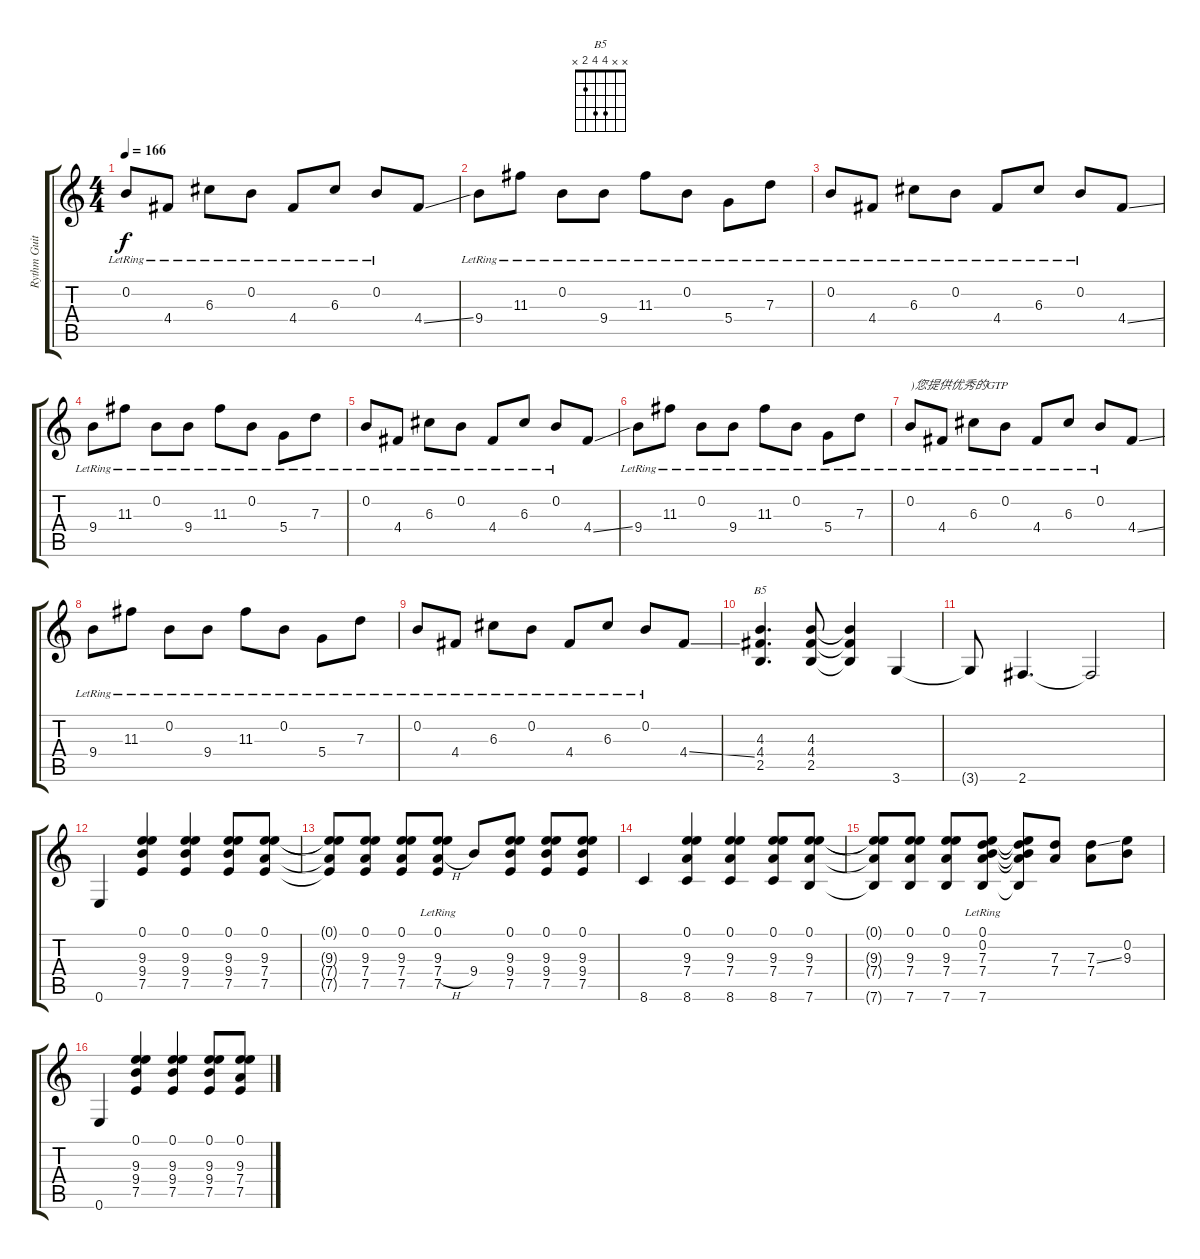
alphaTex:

\track ("Rythm Guitar" "Rythm Guit") {instrument distortionguitar}
\staff {score tabs}
\tuning (E4 B3 G3 D3 A2 E2) {hide}
\chord ("B5" x x 4 4 2 x)
\ts (4 4)
\tempo 166
\clef g2
\ks c
0.2{lr}.8{dy f} 4.4{lr}.8 6.3{lr}.8 0.2{lr}.8 4.4{lr}.8 6.3{lr}.8 0.2{lr}.8 4.4{ss}.8 |
9.4{lr}.8 11.3{lr}.8 0.2{lr}.8 9.4{lr}.8 11.3{lr}.8 0.2{lr}.8 5.4{lr}.8 7.3{lr}.8 |
0.2{lr}.8 4.4{lr}.8 6.3{lr}.8 0.2{lr}.8 4.4{lr}.8 6.3{lr}.8 0.2{lr}.8 4.4{ss}.8 |
9.4{lr}.8 11.3{lr}.8 0.2{lr}.8 9.4{lr}.8 11.3{lr}.8 0.2{lr}.8 5.4{lr}.8 7.3{lr}.8 |
0.2{lr}.8 4.4{lr}.8 6.3{lr}.8 0.2{lr}.8 4.4{lr}.8 6.3{lr}.8 0.2{lr}.8 4.4{ss}.8 |
9.4{lr}.8 11.3{lr}.8 0.2{lr}.8 9.4{lr}.8 11.3{lr}.8 0.2{lr}.8 5.4{lr}.8 7.3{lr}.8 |
0.2{lr}.8{txt ")您提供优秀的GTP"} 4.4{lr}.8 6.3{lr}.8 0.2{lr}.8 4.4{lr}.8 6.3{lr}.8 0.2{lr}.8 4.4{ss}.8 |
9.4{lr}.8 11.3{lr}.8 0.2{lr}.8 9.4{lr}.8 11.3{lr}.8 0.2{lr}.8 5.4{lr}.8 7.3{lr}.8 |
0.2{lr}.8 4.4{lr}.8 6.3{lr}.8 0.2{lr}.8 4.4{lr}.8 6.3{lr}.8 0.2{lr}.8 4.4{ss}.8 |
(4.3 4.4 2.5).4{d ch "B5"} (4.3 4.4 2.5).8 (4.3{t} 4.4{t} 2.5{t}).4 3.6.4 |
3.6{t}.8 2.6.4{d} 2.6{t}.2 |
0.6.4 (0.1 9.3 9.4 7.5).4 (0.1 9.3 9.4 7.5).4 (0.1 9.3 9.4 7.5).8 (0.1 9.3 7.4 7.5).8 |
(0.1{t} 9.3{t} 7.4{t} 7.5{t}).8 (0.1 9.3 7.4 7.5).8 (0.1 9.3 7.4 7.5).8 (0.1{lr} 9.3{lr} 7.4{h} 7.5{lr}).8 9.4.8 (0.1 9.3 9.4 7.5).8 (0.1 9.3 9.4 7.5).8 (0.1 9.3 9.4 7.5).8 |
8.6.4 (0.1 9.3 7.4 8.6).4 (0.1 9.3 7.4 8.6).4 (0.1 9.3 7.4 8.6).8 (0.1 9.3 7.4 7.6).8 |
(0.1{t} 9.3{t} 7.4{t} 7.6{t}).8 (0.1 9.3 7.4 7.6).8 (0.1 9.3 7.4 7.6).8 (0.1{lr} 0.2{lr} 7.3{lr} 7.4{lr} 7.6{lr}).8 (0.1{t} 0.2{t} 7.3{t} 7.4{t} 7.6{t}).8 (7.3 7.4).8 (7.3{ss} 7.4).8 (0.2 9.3).8 |
0.6.4 (0.1 9.3 9.4 7.5).4 (0.1 9.3 9.4 7.5).4 (0.1 9.3 9.4 7.5).8 (0.1 9.3 7.4 7.5).8
